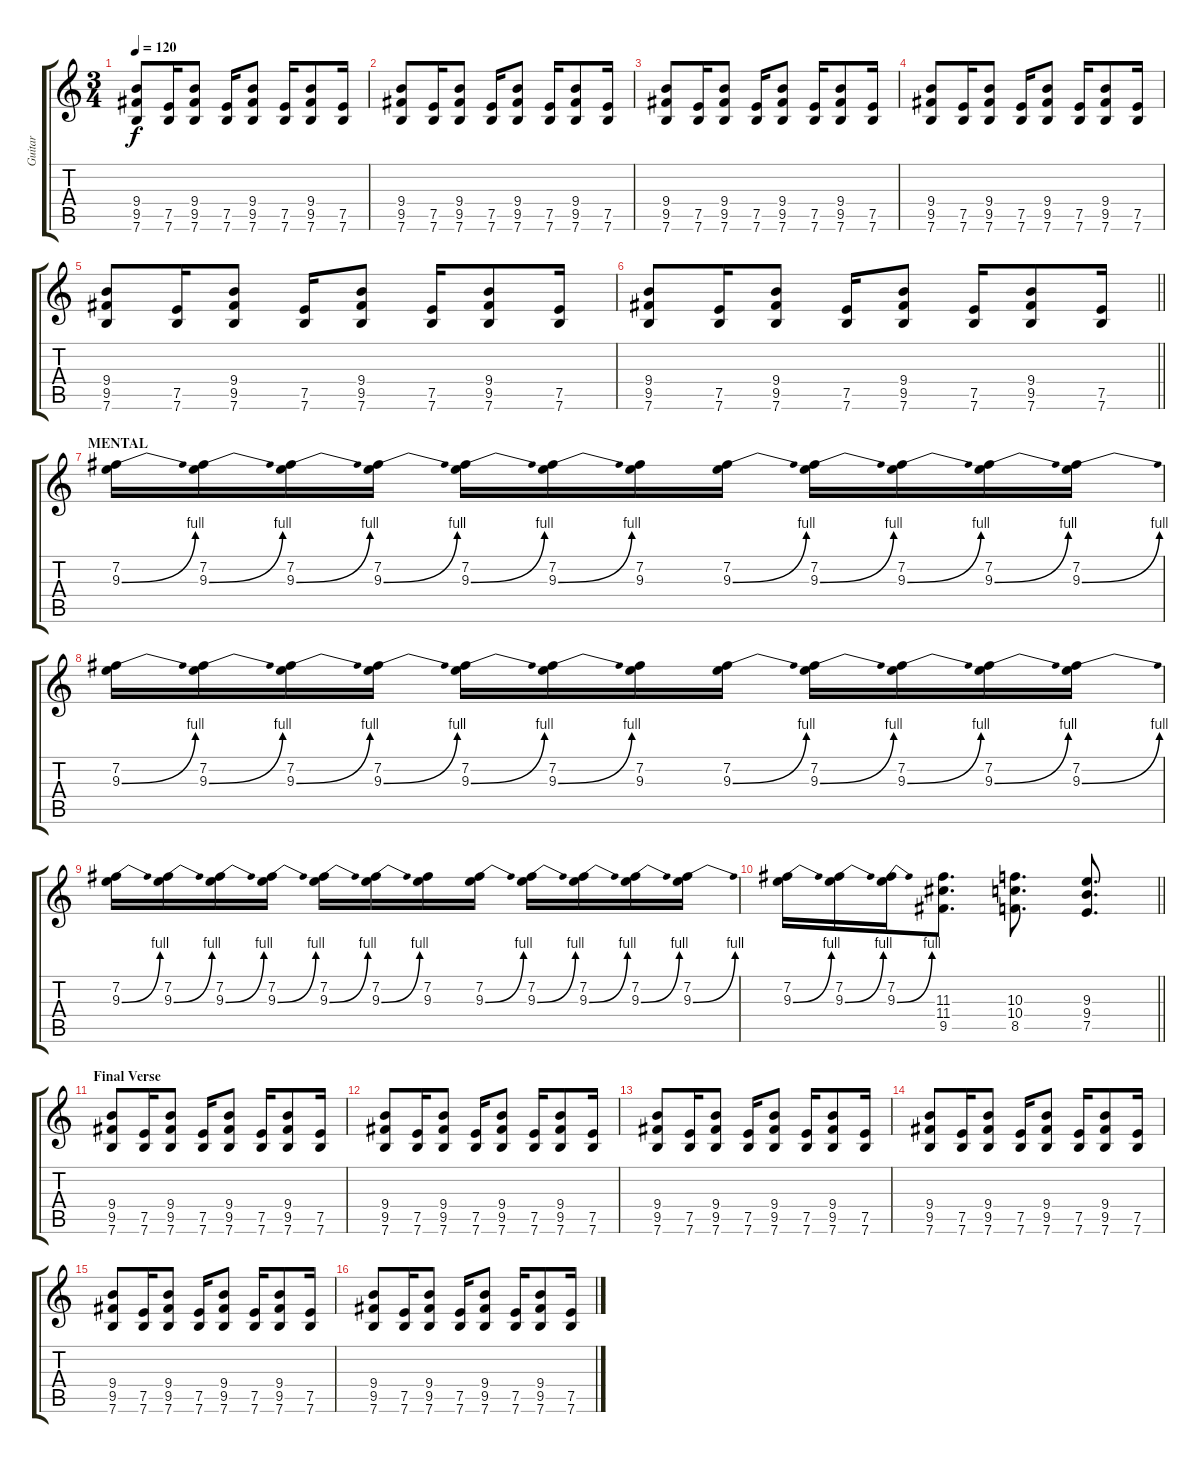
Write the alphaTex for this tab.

\track ("Guitar" "Guitar") {instrument overdrivenguitar}
\staff {score tabs}
\tuning (E4 B3 G3 D3 A2 E2) {hide}
\ts (3 4)
\tempo 120
\clef g2
\ks c
(9.4 9.5 7.6).8{dy f} (7.5 7.6).16 (9.4 9.5 7.6).8 (7.5 7.6).16 (9.4 9.5 7.6).8 (7.5 7.6).16 (9.4 9.5 7.6).8 (7.5 7.6).16 |
(9.4 9.5 7.6).8 (7.5 7.6).16 (9.4 9.5 7.6).8 (7.5 7.6).16 (9.4 9.5 7.6).8 (7.5 7.6).16 (9.4 9.5 7.6).8 (7.5 7.6).16 |
(9.4 9.5 7.6).8 (7.5 7.6).16 (9.4 9.5 7.6).8 (7.5 7.6).16 (9.4 9.5 7.6).8 (7.5 7.6).16 (9.4 9.5 7.6).8 (7.5 7.6).16 |
(9.4 9.5 7.6).8 (7.5 7.6).16 (9.4 9.5 7.6).8 (7.5 7.6).16 (9.4 9.5 7.6).8 (7.5 7.6).16 (9.4 9.5 7.6).8 (7.5 7.6).16 |
(9.4 9.5 7.6).8 (7.5 7.6).16 (9.4 9.5 7.6).8 (7.5 7.6).16 (9.4 9.5 7.6).8 (7.5 7.6).16 (9.4 9.5 7.6).8 (7.5 7.6).16 |
\barLineRight lightlight
(9.4 9.5 7.6).8 (7.5 7.6).16 (9.4 9.5 7.6).8 (7.5 7.6).16 (9.4 9.5 7.6).8 (7.5 7.6).16 (9.4 9.5 7.6).8 (7.5 7.6).16 |
\section ("" "MENTAL")
(7.2 9.3{be (bend 0 0 60 4)}).16 (7.2 9.3{be (bend 0 0 60 4)}).16 (7.2 9.3{be (bend 0 0 60 4)}).16 (7.2 9.3{be (bend 0 0 60 4)}).16 (7.2 9.3{be (bend 0 0 60 4)}).16 (7.2 9.3{be (bend 0 0 60 4)}).16 (7.2 9.3).16 (7.2 9.3{be (bend 0 0 60 4)}).16 (7.2 9.3{be (bend 0 0 60 4)}).16 (7.2 9.3{be (bend 0 0 60 4)}).16 (7.2 9.3{be (bend 0 0 60 4)}).16 (7.2 9.3{be (bend 0 0 60 4)}).16 |
(7.2 9.3{be (bend 0 0 60 4)}).16 (7.2 9.3{be (bend 0 0 60 4)}).16 (7.2 9.3{be (bend 0 0 60 4)}).16 (7.2 9.3{be (bend 0 0 60 4)}).16 (7.2 9.3{be (bend 0 0 60 4)}).16 (7.2 9.3{be (bend 0 0 60 4)}).16 (7.2 9.3).16 (7.2 9.3{be (bend 0 0 60 4)}).16 (7.2 9.3{be (bend 0 0 60 4)}).16 (7.2 9.3{be (bend 0 0 60 4)}).16 (7.2 9.3{be (bend 0 0 60 4)}).16 (7.2 9.3{be (bend 0 0 60 4)}).16 |
(7.2 9.3{be (bend 0 0 60 4)}).16 (7.2 9.3{be (bend 0 0 60 4)}).16 (7.2 9.3{be (bend 0 0 60 4)}).16 (7.2 9.3{be (bend 0 0 60 4)}).16 (7.2 9.3{be (bend 0 0 60 4)}).16 (7.2 9.3{be (bend 0 0 60 4)}).16 (7.2 9.3).16 (7.2 9.3{be (bend 0 0 60 4)}).16 (7.2 9.3{be (bend 0 0 60 4)}).16 (7.2 9.3{be (bend 0 0 60 4)}).16 (7.2 9.3{be (bend 0 0 60 4)}).16 (7.2 9.3{be (bend 0 0 60 4)}).16 |
\barLineRight lightlight
(7.2 9.3{be (bend 0 0 60 4)}).16 (7.2 9.3{be (bend 0 0 60 4)}).16 (7.2 9.3{be (bend 0 0 60 4)}).16 (11.3 11.4 9.5).8{d} (10.3 10.4 8.5).8{d} (9.3 9.4 7.5).8{d} |
\section ("" "Final Verse")
(9.4 9.5 7.6).8 (7.5 7.6).16 (9.4 9.5 7.6).8 (7.5 7.6).16 (9.4 9.5 7.6).8 (7.5 7.6).16 (9.4 9.5 7.6).8 (7.5 7.6).16 |
(9.4 9.5 7.6).8 (7.5 7.6).16 (9.4 9.5 7.6).8 (7.5 7.6).16 (9.4 9.5 7.6).8 (7.5 7.6).16 (9.4 9.5 7.6).8 (7.5 7.6).16 |
(9.4 9.5 7.6).8 (7.5 7.6).16 (9.4 9.5 7.6).8 (7.5 7.6).16 (9.4 9.5 7.6).8 (7.5 7.6).16 (9.4 9.5 7.6).8 (7.5 7.6).16 |
(9.4 9.5 7.6).8 (7.5 7.6).16 (9.4 9.5 7.6).8 (7.5 7.6).16 (9.4 9.5 7.6).8 (7.5 7.6).16 (9.4 9.5 7.6).8 (7.5 7.6).16 |
(9.4 9.5 7.6).8 (7.5 7.6).16 (9.4 9.5 7.6).8 (7.5 7.6).16 (9.4 9.5 7.6).8 (7.5 7.6).16 (9.4 9.5 7.6).8 (7.5 7.6).16 |
(9.4 9.5 7.6).8 (7.5 7.6).16 (9.4 9.5 7.6).8 (7.5 7.6).16 (9.4 9.5 7.6).8 (7.5 7.6).16 (9.4 9.5 7.6).8 (7.5 7.6).16
